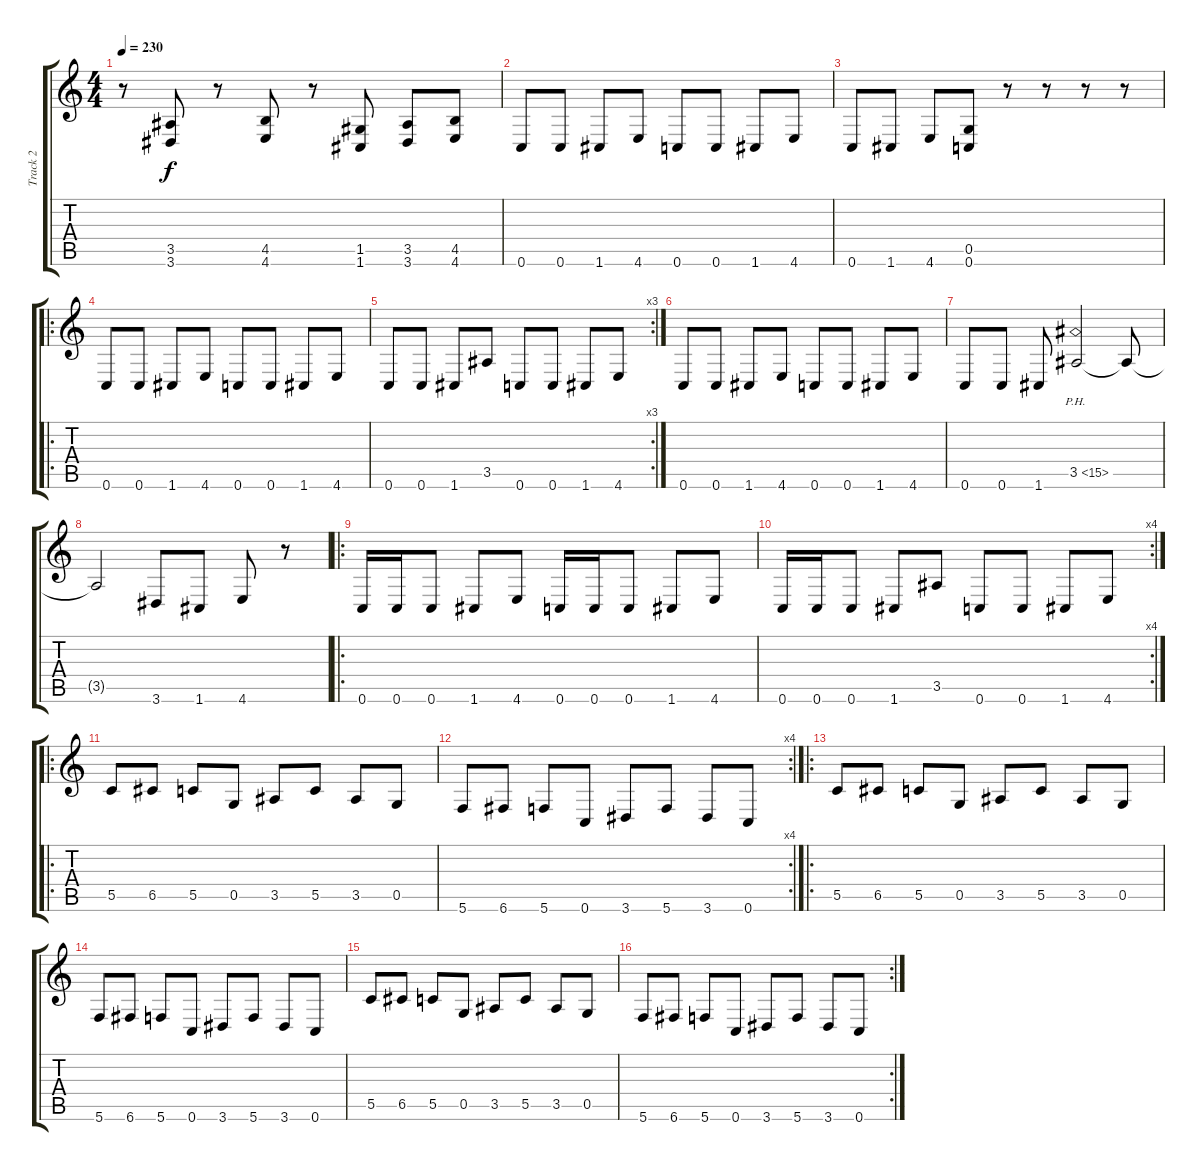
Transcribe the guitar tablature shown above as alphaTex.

\track ("Track 2" "Track 2") {instrument distortionguitar}
\staff {score tabs}
\tuning (D4 A3 F3 C3 G2 C2) {hide}
\ts (4 4)
\tempo 230
\clef g2
\ks c
r.8{dy f} (3.5 3.6).8 r.8 (4.5 4.6).8 r.8 (1.5 1.6).8 (3.5 3.6).8 (4.5 4.6).8 |
0.6.8 0.6.8 1.6.8 4.6.8 0.6.8 0.6.8 1.6.8 4.6.8 |
0.6.8 1.6.8 4.6.8 (0.5 0.6).8 r.8 r.8 r.8 r.8 |
\ro
0.6.8 0.6.8 1.6.8 4.6.8 0.6.8 0.6.8 1.6.8 4.6.8 |
\rc 3
0.6.8 0.6.8 1.6.8 3.5.8 0.6.8 0.6.8 1.6.8 4.6.8 |
0.6.8 0.6.8 1.6.8 4.6.8 0.6.8 0.6.8 1.6.8 4.6.8 |
0.6.8 0.6.8 1.6.8 3.5{ph 12}.2 3.5{t}.8 |
3.5{t}.2 3.6.8 1.6.8 4.6.8 r.8 |
\ro
0.6.16 0.6.16 0.6.8 1.6.8 4.6.8 0.6.16 0.6.16 0.6.8 1.6.8 4.6.8 |
\rc 4
0.6.16 0.6.16 0.6.8 1.6.8 3.5.8 0.6.8 0.6.8 1.6.8 4.6.8 |
\ro
5.5.8 6.5.8 5.5.8 0.5.8 3.5.8 5.5.8 3.5.8 0.5.8 |
\rc 4
5.6.8 6.6.8 5.6.8 0.6.8 3.6.8 5.6.8 3.6.8 0.6.8 |
\ro
5.5.8 6.5.8 5.5.8 0.5.8 3.5.8 5.5.8 3.5.8 0.5.8 |
5.6.8 6.6.8 5.6.8 0.6.8 3.6.8 5.6.8 3.6.8 0.6.8 |
5.5.8 6.5.8 5.5.8 0.5.8 3.5.8 5.5.8 3.5.8 0.5.8 |
\rc 2
5.6.8 6.6.8 5.6.8 0.6.8 3.6.8 5.6.8 3.6.8 0.6.8
